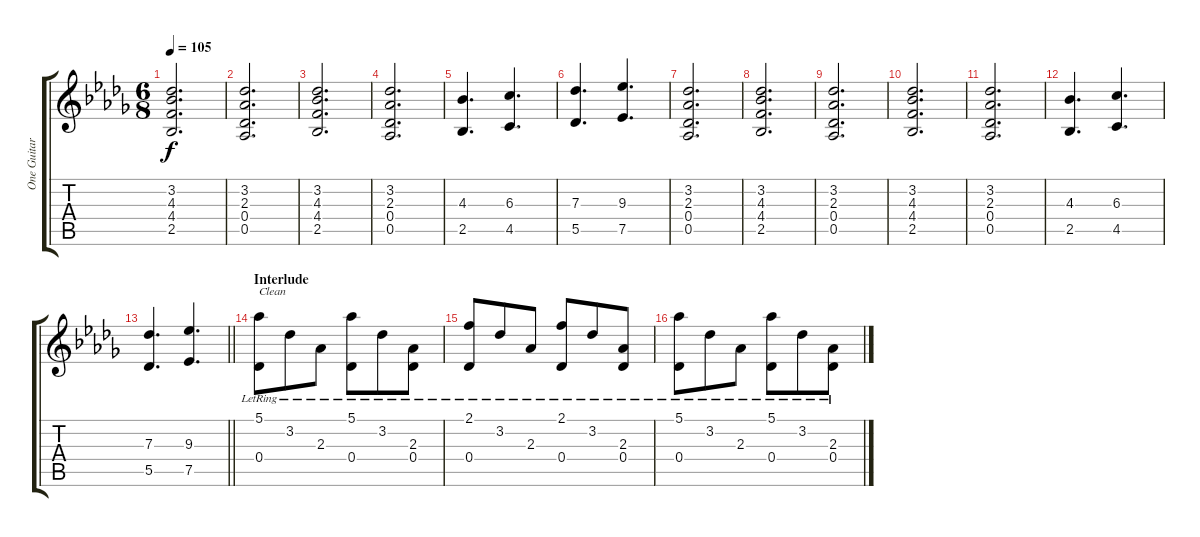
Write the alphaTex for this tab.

\track ("One Guitar" "One Guitar") {mute instrument acousticguitarsteel}
\staff {score tabs}
\tuning (Eb4 Bb3 Gb3 Db3 Ab2 Db2) {hide}
\ts (6 8)
\tempo 105
\clef g2
\ks db
(3.2 4.3 4.4 2.5).2{d dy f} |
(3.2 2.3 0.4 0.5).2{d} |
(3.2 4.3 4.4 2.5).2{d} |
(3.2 2.3 0.4 0.5).2{d} |
(4.3 2.5).4{d} (6.3 4.5).4{d} |
(7.3 5.5).4{d} (9.3 7.5).4{d} |
(3.2 2.3 0.4 0.5).2{d} |
(3.2 4.3 4.4 2.5).2{d} |
(3.2 2.3 0.4 0.5).2{d} |
(3.2 4.3 4.4 2.5).2{d} |
(3.2 2.3 0.4 0.5).2{d} |
(4.3 2.5).4{d} (6.3 4.5).4{d} |
\barLineRight lightlight
(7.3 5.5).4{d} (9.3 7.5).4{d} |
\section ("" "Interlude")
(5.1{lr} 0.4{lr}).8{txt "Clean"} 3.2{lr}.8 2.3{lr}.8 (5.1{lr} 0.4{lr}).8 3.2{lr}.8 (2.3{lr} 0.4{lr}).8 |
(2.1{lr} 0.4{lr}).8 3.2{lr}.8 2.3{lr}.8 (2.1{lr} 0.4{lr}).8 3.2{lr}.8 (2.3{lr} 0.4{lr}).8 |
(5.1{lr} 0.4{lr}).8 3.2{lr}.8 2.3{lr}.8 (5.1{lr} 0.4{lr}).8 3.2{lr}.8 (2.3{lr} 0.4{lr}).8
